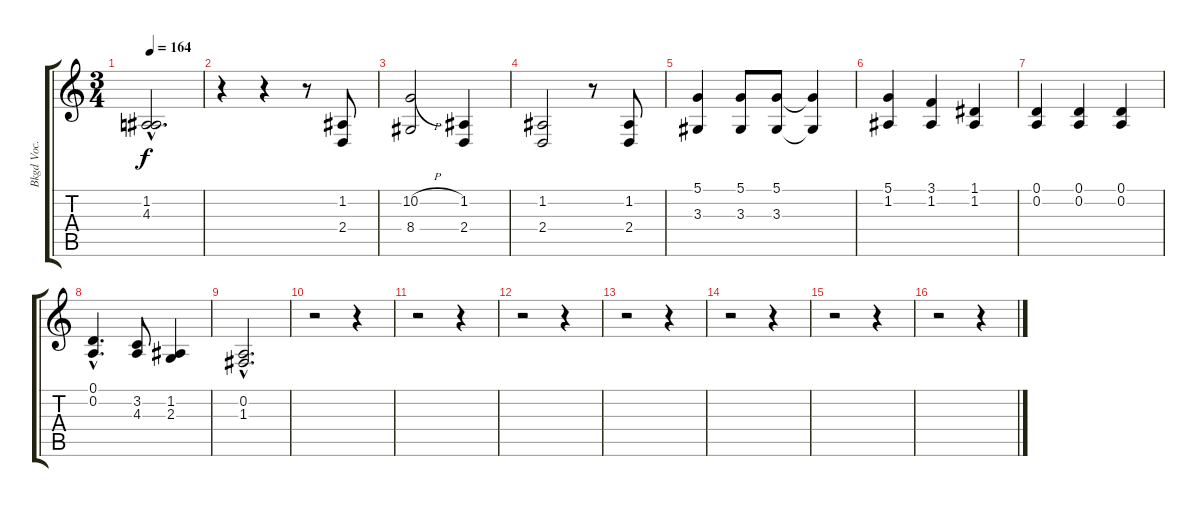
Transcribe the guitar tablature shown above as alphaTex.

\track ("Bkgd Voc." "Bkgd Voc.") {instrument drawbarorgan}
\staff {score tabs}
\tuning (D4 A3 F3 C3 G2 D2) {hide}
\ts (3 4)
\tempo 164
\clef g2
\ks c
(1.2{hac} 4.3{hac}).2{d dy f} |
r.4 r.4 r.8 (1.2 2.4).8 |
(10.2{h} 8.4).2 (1.2 2.4).4 |
(1.2 2.4).2 r.8 (1.2 2.4).8 |
(5.1 3.3).4 (5.1 3.3).8 (5.1 3.3).8 (5.1{t} 3.3{t}).4 |
(5.1 1.2).4 (3.1 1.2).4 (1.1 1.2).4 |
(0.1 0.2).4 (0.1 0.2).4 (0.1 0.2).4 |
(0.1{hac} 0.2{hac}).4{d} (3.2 4.3).8 (1.2 2.3).4 |
(0.2{hac} 1.3{hac}).2{d} |
r.2 r.4 |
r.2 r.4 |
r.2 r.4 |
r.2 r.4 |
r.2 r.4 |
r.2 r.4 |
r.2 r.4
